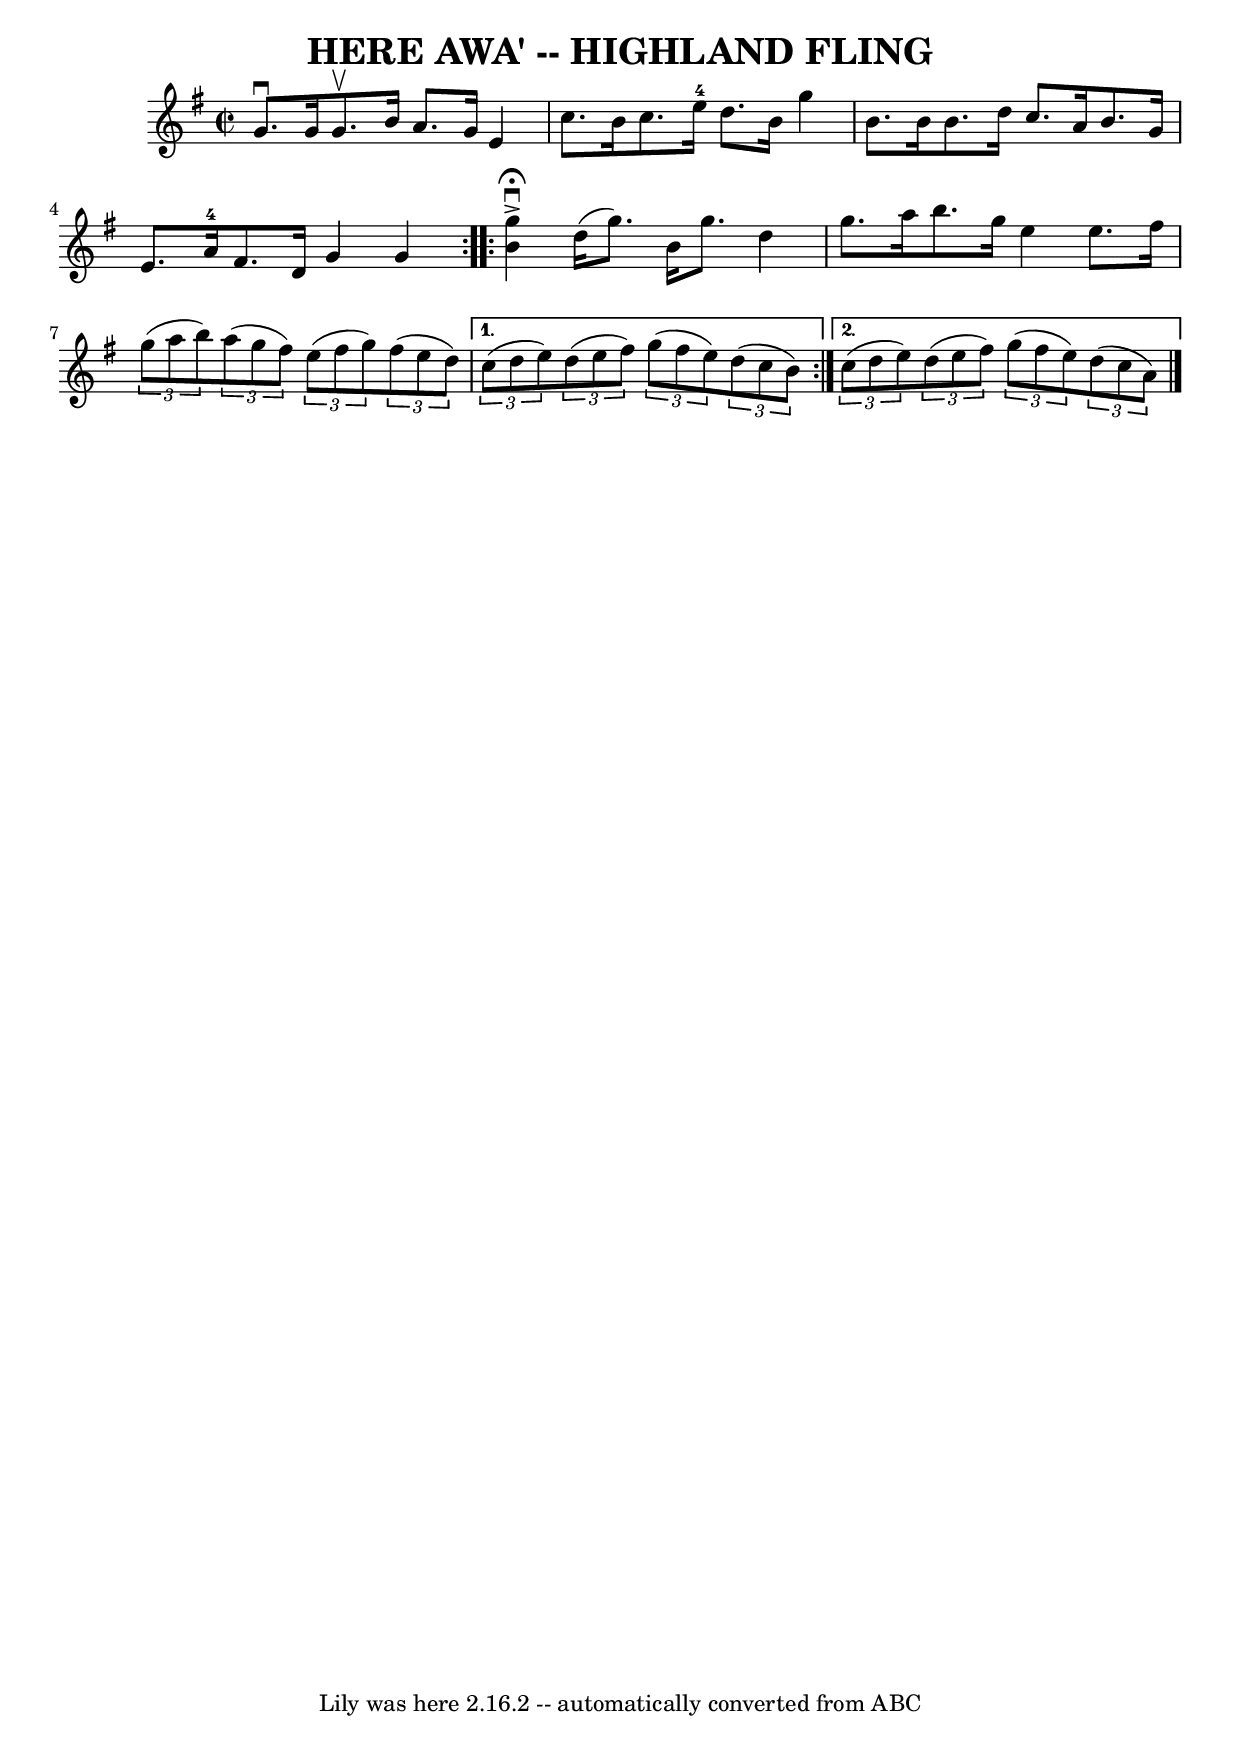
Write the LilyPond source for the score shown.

\version "2.7.40"
\include "Mammoth.ily"
\header {
	%% book = "Ryan's Mammoth Collection of Fiddle Tunes"
	crossRefNumber = "1"
	footnotes = ""
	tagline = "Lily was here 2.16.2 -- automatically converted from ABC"
	title = "HERE AWA' -- HIGHLAND FLING"
}
voicedefault =  {


\override Staff.TimeSignature #'style = #'C
 \time 2/2 \key g \major   \repeat volta 2 { g'8.^\downbow g'16 g'8. 
^\upbow b'16 a'8. g'16 e'4    |
 c''8. b'16 c''8.    
e''16-4 d''8. b'16 g''4        |
 b'8. b'16 b'8.    
d''16 c''8. a'16 b'8. g'16    |
 e'8. a'16-4 fis'8. 
 d'16 g'4 g'4    }     \repeat volta 2 {   << g''4 
^\fermata^\accent^\downbow b'4   >> d''16 (g''8.) b'16 g''8.)   
d''4    |
 g''8. a''16 b''8. g''16 e''4 e''8. fis''16 
       |
   \times 2/3 { g''8 (a''8 b''8) }   \times 2/3 {   
a''8 (g''8 fis''8) }   \times 2/3 { e''8 (fis''8 g''8) }   
\times 2/3 { fis''8 (e''8 d''8) }   } \alternative{{   \times 2/3 {  
 c''8 (d''8 e''8) }   \times 2/3 { d''8 (e''8 fis''8) }   
\times 2/3 { g''8 (fis''8 e''8) }   \times 2/3 { d''8 (c''8    
b'8) }       } {   \times 2/3 { c''8 (d''8 e''8) }   \times 2/3 { 
 d''8 (e''8 fis''8) }   \times 2/3 { g''8 (fis''8 e''8) }  
 \times 2/3 { d''8 (c''8 a'8) }   <<   \bar "|."  >>   }}
}

\score{
    <<

	\context Staff="default"
	{
	    \voicedefault 
	}

    >>
	\layout {
	}
	\midi {}
}
